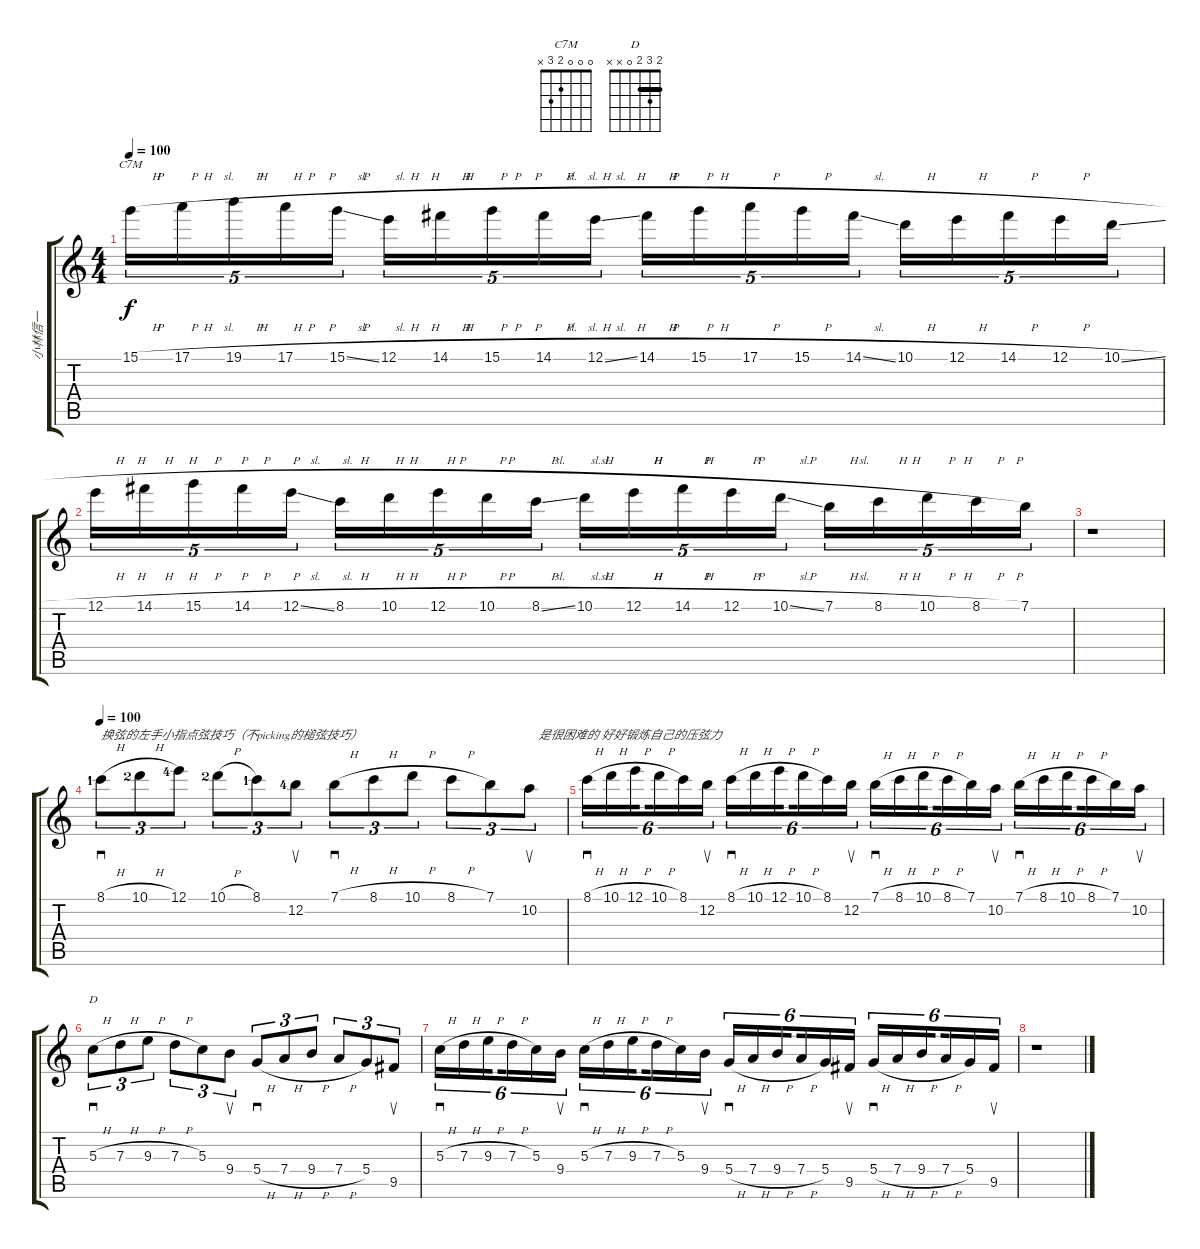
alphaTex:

\track ("小林信一" "小林信一") {instrument overdrivenguitar}
\staff {score tabs}
\tuning (E4 B3 G3 D3 A2 E2) {hide}
\chord ("C7M" 0 0 0 2 3 x)
\chord ("D" 2 3 2 0 x x) {barre 2}
\ts (4 4)
\tempo 100
\clef g2
\ks c
15.1{h}.16{tu (5 4) ch "C7M" dy f} 17.1{h}.16{tu (5 4)} 19.1{h}.16{tu (5 4)} 17.1{h}.16{tu (5 4)} 15.1{sl}.16{tu (5 4)} 12.1{h}.16{tu (5 4)} 14.1{h}.16{tu (5 4)} 15.1{h}.16{tu (5 4)} 14.1{h}.16{tu (5 4)} 12.1{sl}.16{tu (5 4)} 14.1{h}.16{tu (5 4)} 15.1{h}.16{tu (5 4)} 17.1{h}.16{tu (5 4)} 15.1{h}.16{tu (5 4)} 14.1{sl}.16{tu (5 4)} 10.1{h}.16{tu (5 4)} 12.1{h}.16{tu (5 4)} 14.1{h}.16{tu (5 4)} 12.1{h}.16{tu (5 4)} 10.1{sl}.16{tu (5 4)} |
12.1{h}.16{tu (5 4)} 14.1{h}.16{tu (5 4)} 15.1{h}.16{tu (5 4)} 14.1{h}.16{tu (5 4)} 12.1{sl}.16{tu (5 4)} 8.1{h}.16{tu (5 4)} 10.1{h}.16{tu (5 4)} 12.1{h}.16{tu (5 4)} 10.1{h}.16{tu (5 4)} 8.1{sl}.16{tu (5 4)} 10.1{h}.16{tu (5 4)} 12.1{h}.16{tu (5 4)} 14.1{h}.16{tu (5 4)} 12.1{h}.16{tu (5 4)} 10.1{sl}.16{tu (5 4)} 7.1{h}.16{tu (5 4)} 8.1{h}.16{tu (5 4)} 10.1{h}.16{tu (5 4)} 8.1{h}.16{tu (5 4)} 7.1.16{tu (5 4)} |
r.1 |
\tempo 100
8.1{h lf 2}.8{sd tu (3 2) txt "换弦的左手小指点弦技巧（不picking的槌弦技巧）"} 10.1{h lf 3}.8{tu (3 2)} 12.1{lf 5}.8{tu (3 2)} 10.1{h lf 3}.8{tu (3 2)} 8.1{lf 2}.8{tu (3 2)} 12.2{lf 5}.8{su tu (3 2)} 7.1{h}.8{sd tu (3 2)} 8.1{h}.8{tu (3 2)} 10.1{h}.8{tu (3 2)} 8.1{h}.8{tu (3 2)} 7.1.8{tu (3 2)} 10.2.8{su tu (3 2) txt "   是很困难的 好好锻炼自己的压弦力"} |
8.1{h}.16{sd tu (6 4)} 10.1{h}.16{tu (6 4)} 12.1{h}.16{tu (6 4) beam splitsecondary} 10.1{h}.16{tu (6 4)} 8.1.16{tu (6 4)} 12.2.16{su tu (6 4)} 8.1{h}.16{sd tu (6 4)} 10.1{h}.16{tu (6 4)} 12.1{h}.16{tu (6 4) beam splitsecondary} 10.1{h}.16{tu (6 4)} 8.1.16{tu (6 4)} 12.2.16{su tu (6 4)} 7.1{h}.16{sd tu (6 4)} 8.1{h}.16{tu (6 4)} 10.1{h}.16{tu (6 4) beam splitsecondary} 8.1{h}.16{tu (6 4)} 7.1.16{tu (6 4)} 10.2.16{su tu (6 4)} 7.1{h}.16{sd tu (6 4)} 8.1{h}.16{tu (6 4)} 10.1{h}.16{tu (6 4) beam splitsecondary} 8.1{h}.16{tu (6 4)} 7.1.16{tu (6 4)} 10.2.16{su tu (6 4)} |
5.3{h}.8{sd tu (3 2) ch "D"} 7.3{h}.8{tu (3 2)} 9.3{h}.8{tu (3 2)} 7.3{h}.8{tu (3 2)} 5.3.8{tu (3 2)} 9.4.8{su tu (3 2)} 5.4{h}.8{sd tu (3 2)} 7.4{h}.8{tu (3 2)} 9.4{h}.8{tu (3 2)} 7.4{h}.8{tu (3 2)} 5.4.8{tu (3 2)} 9.5.8{su tu (3 2)} |
5.3{h}.16{sd tu (6 4)} 7.3{h}.16{tu (6 4)} 9.3{h}.16{tu (6 4) beam splitsecondary} 7.3{h}.16{tu (6 4)} 5.3.16{tu (6 4)} 9.4.16{su tu (6 4)} 5.3{h}.16{sd tu (6 4)} 7.3{h}.16{tu (6 4)} 9.3{h}.16{tu (6 4) beam splitsecondary} 7.3{h}.16{tu (6 4)} 5.3.16{tu (6 4)} 9.4.16{su tu (6 4)} 5.4{h}.16{sd tu (6 4)} 7.4{h}.16{tu (6 4)} 9.4{h}.16{tu (6 4) beam splitsecondary} 7.4{h}.16{tu (6 4)} 5.4.16{tu (6 4)} 9.5.16{su tu (6 4)} 5.4{h}.16{sd tu (6 4)} 7.4{h}.16{tu (6 4)} 9.4{h}.16{tu (6 4) beam splitsecondary} 7.4{h}.16{tu (6 4)} 5.4.16{tu (6 4)} 9.5.16{su tu (6 4)} |
r.1
